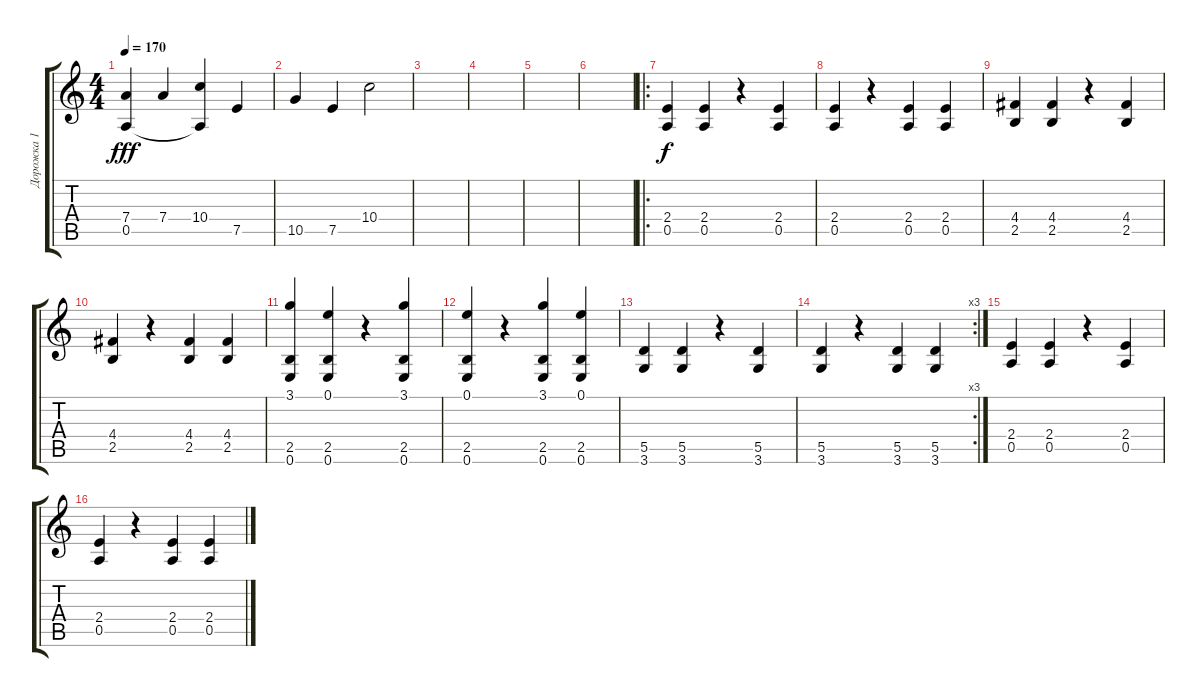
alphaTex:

\track ("Дорожка 1" "Дорожка 1") {instrument distortionguitar}
\staff {score tabs}
\tuning (E4 B3 G3 D3 A2 E2) {hide}
\ts (4 4)
\tempo 170
\clef g2
\ks c
(7.4 0.5).4{dy fff} 7.4.4 (10.4 0.5{t}).4 7.5.4 |
10.5.4 7.5.4 10.4.2 |
|
|
|
|
\ro
(2.4 0.5).4{dy f} (2.4 0.5).4 r.4 (2.4 0.5).4 |
(2.4 0.5).4 r.4 (2.4 0.5).4 (2.4 0.5).4 |
(4.4 2.5).4 (4.4 2.5).4 r.4 (4.4 2.5).4 |
(4.4 2.5).4 r.4 (4.4 2.5).4 (4.4 2.5).4 |
(3.1 2.5 0.6).4 (0.1 2.5 0.6).4 r.4 (3.1 2.5 0.6).4 |
(0.1 2.5 0.6).4 r.4 (3.1 2.5 0.6).4 (0.1 2.5 0.6).4 |
(5.5 3.6).4 (5.5 3.6).4 r.4 (5.5 3.6).4 |
\rc 3
(5.5 3.6).4 r.4 (5.5 3.6).4 (5.5 3.6).4 |
(2.4 0.5).4 (2.4 0.5).4 r.4 (2.4 0.5).4 |
(2.4 0.5).4 r.4 (2.4 0.5).4 (2.4 0.5).4
